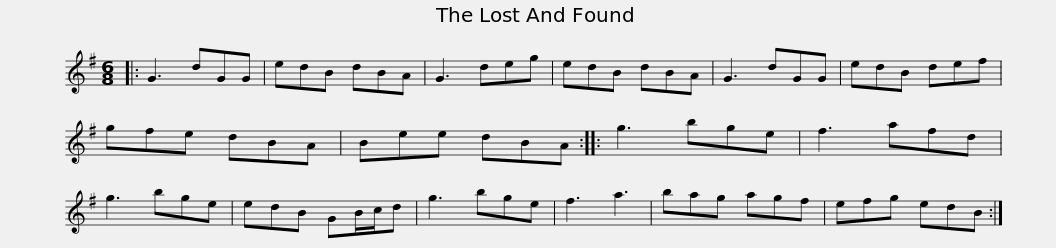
X:1
L:1/8
M:6/8
I:linebreak $
K:G
V:1 treble
V:1
|: G3 dGG | edB dBA | G3 deg | edB dBA | G3 dGG | %5
 edB def | gfe dBA |$ Bee dBA :: g3 bge | f3 afd | %10
 g3 bge | edB GB/c/d | g3 bge | f3 a3 | bag agf |$ %15
 efg edB :| %16
